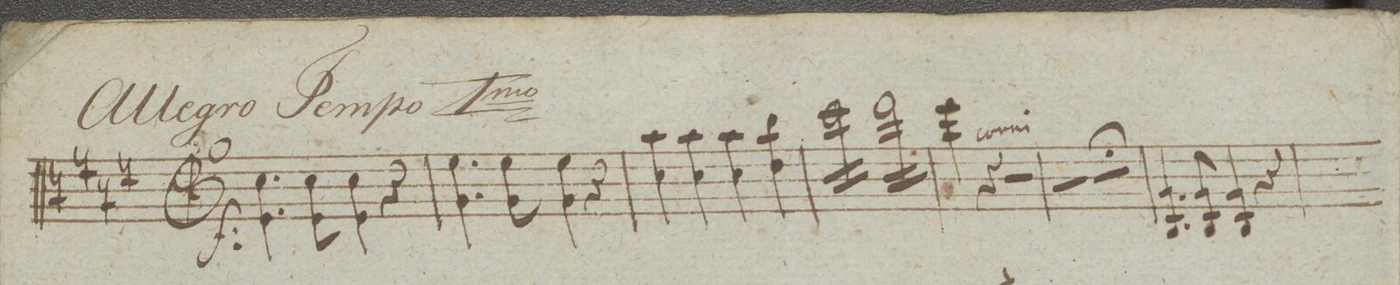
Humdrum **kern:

**kern	**dynam
*I"Violino Imo	*
*clefG2	*
*k[]	*
*met(c|)	*
*M2/2	*
4.cc\ 4.e\	f
8cc\ 8e\	.
4cc\ 4e\	.
4r	.
=112	=112
4.ee\ 4.g\	.
8ee\ 8g\	.
4ee\ 4g\	.
4r	.
=113	=113
4aa\ 4cc\	.
4aa\ 4cc\	.
4aa\ 4cc\	.
4bb\ 4dd\	.
=114	=114
*tremolo	*
16ccc\LL	.
16ccc\	.
16ccc\	.
16ccc\	.
16ccc\	.
16ccc\	.
16ccc\	.
16ccc\JJ	.
16ddd\LL	.
16ddd\	.
16ddd\	.
16ddd\	.
16ddd\	.
16ddd\	.
16ddd\	.
16ddd\JJ	.
*Xtremolo	*
=115	=115
4eee\	.
4r	.
2r	.
=116	=116
2r	.
2r;	.
=117	=117
4.g/ 4.B/	.
8g/ 8B/	.
4g/ 4B/	.
4r	.
=118	=118
*-	*-
